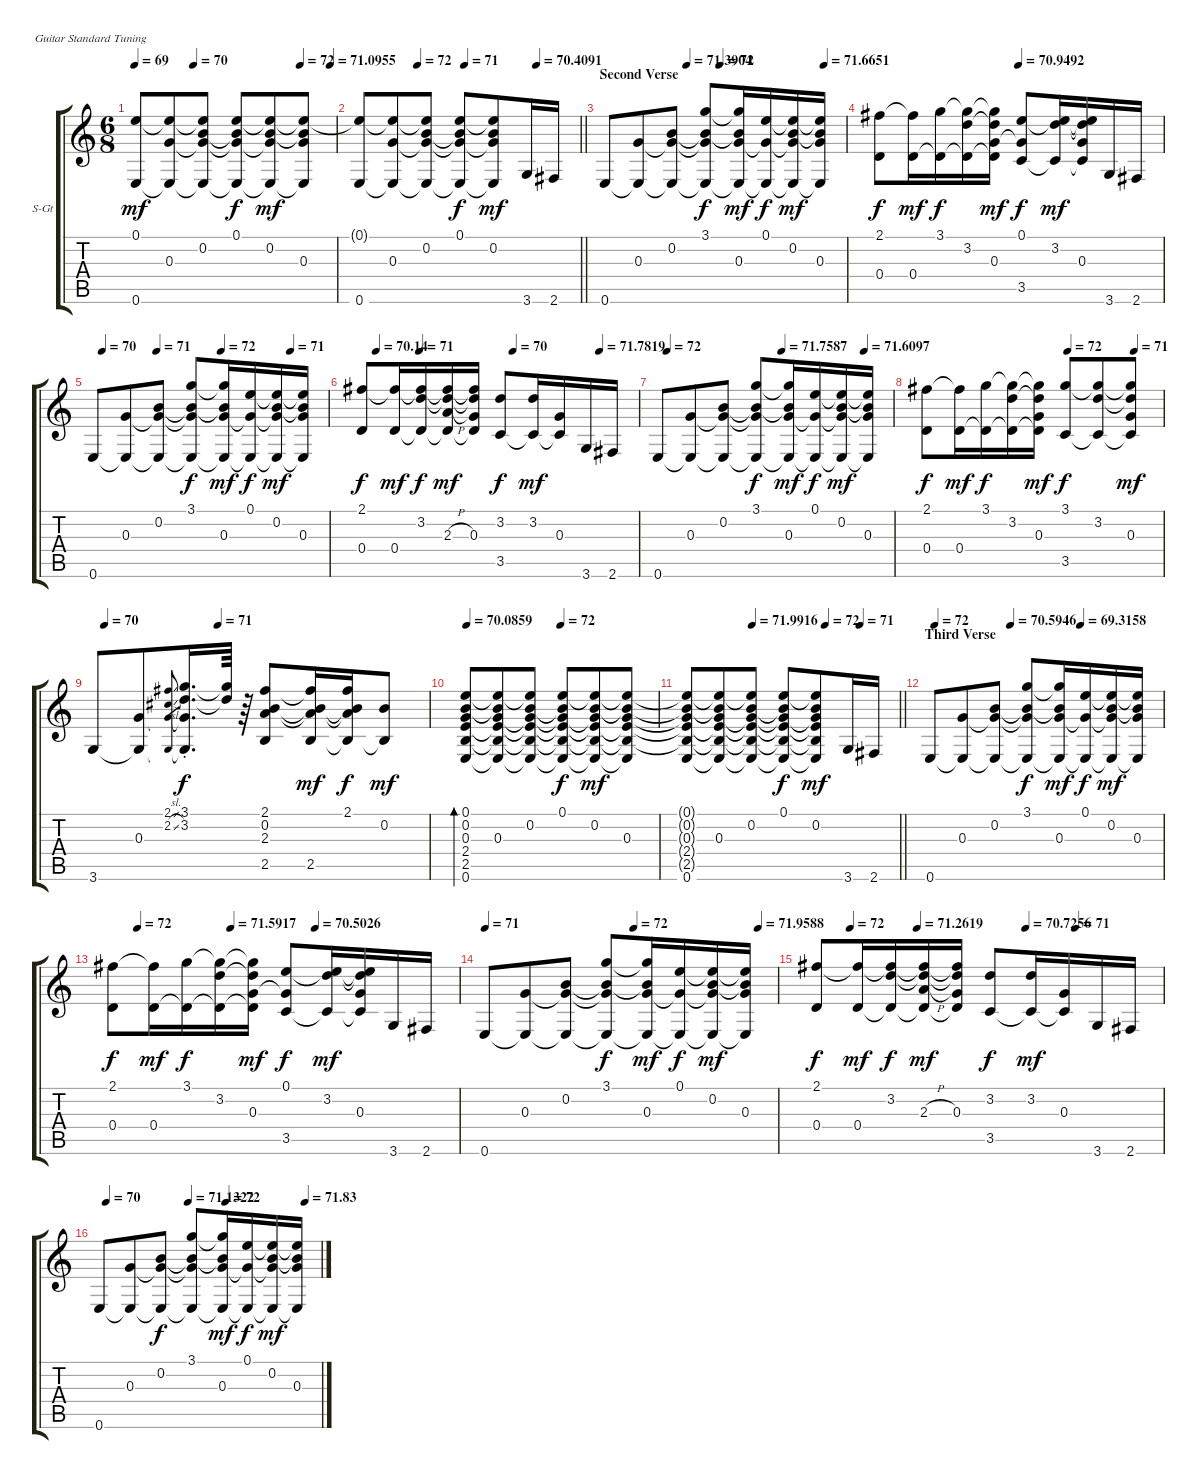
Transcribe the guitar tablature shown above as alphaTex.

\bracketExtendMode groupsimilarinstruments
\firstSystemTrackNameOrientation horizontal
\otherSystemsTrackNameOrientation horizontal
\track ("Electric clean 1 " "S-Gt") {instrument acousticguitarsteel}
\staff {score tabs}
\tuning (E4 B3 G3 D3 A2 E2)
\ts (6 8)
\tempo 69
\tempo (70 0.29375)
\tempo (72 0.825)
\tempo (71.0955 0.975)
\clef g2
\ks c
(0.1 0.6).8{dy mf} (0.3 0.1{t} 0.6{t}).8 (0.2 0.1{t} 0.6{t} 0.3{t}).8 (0.1 0.6{t} 0.3{t} 0.2{t}).8{dy f} (0.2 0.1{t} 0.6{t} 0.3{t}).8{dy mf} (0.3 0.1{t} 0.6{t} 0.2{t}).8 |
\tempo (72 0.26875)
\tempo (71 0.48125)
\tempo (70.4091 0.80625)
\barLineRight lightlight
(0.6 0.1{t}).8 (0.3 0.1{t} 0.6{t}).8 (0.2 0.1{t} 0.3{t} 0.6{t}).8 (0.1 0.2{t} 0.3{t} 0.6{t}).8{dy f} (0.2 0.1{t} 0.3{t} 0.6{t}).8{dy mf} 3.6.16 2.6.16 |
\section ("" "Second Verse")
\tempo (71.3904 0.34375)
\tempo (72 0.48125)
\tempo (71.6651 0.9125)
0.6.8 (0.3 0.6{t}).8 (0.2 0.6{t} 0.3{t}).8 (3.1 0.6{t} 0.3{t} 0.2{t}).8{dy f} (0.3 0.6{t} 3.1{t} 0.2{t}).16{dy mf} (0.1 0.6{t} 0.3{t}).16{dy f} (0.2 0.6{t} 0.3{t} 0.1{t}).16{dy mf} (0.3 0.6{t} 0.1{t} 0.2{t}).16 |
\tempo (70.9492 0.49375)
(2.1 0.4).8{dy f} (0.4 2.1{t}).16{dy mf} (3.1 0.4{t}).16{dy f} (3.2 0.4{t} 3.1{t}).16 (0.3 0.4{t} 3.1{t} 3.2{t}).16{dy mf} (0.1 3.5 0.3{t}).8{dy f} (3.2 3.5{t} 0.1{t}).16{dy mf} (0.3 3.5{t} 3.2{t} 0.1{t}).16 3.6.16 2.6.16 |
\tempo (70 0.04375)
\tempo (71 0.275)
\tempo (72 0.55)
\tempo (71 0.84375)
0.6.8 (0.3 0.6{t}).8 (0.2 0.6{t} 0.3{t}).8 (3.1 0.6{t} 0.3{t} 0.2{t}).8{dy f} (0.3 0.6{t} 3.1{t} 0.2{t}).16{dy mf} (0.1 0.6{t} 0.3{t}).16{dy f} (0.2 0.6{t} 0.3{t} 0.1{t}).16{dy mf} (0.3 0.6{t} 0.1{t} 0.2{t}).16 |
\tempo (70.14 0.05625)
\tempo (71 0.2125)
\tempo (70 0.55)
\tempo (71.7819 0.8625)
(2.1 0.4).8{dy f} (0.4 2.1{t}).16{dy mf} (3.2 0.4{t} 2.1{t}).16{dy f} (2.3{h} 0.4{t} 2.1{t} 3.2{t}).16{dy mf} (0.3 0.4{t} 2.1{t} 3.2{t}).16 (3.2 3.5).8{dy f} (3.5{t} 3.2).16{dy mf} (3.5{t} 0.3).16 3.6.16 2.6.16 |
\tempo (72 0.04375)
\tempo (71.7587 0.53125)
\tempo (71.6097 0.88125)
0.6.8 (0.3 0.6{t}).8 (0.2 0.6{t} 0.3{t}).8 (3.1 0.6{t} 0.3{t} 0.2{t}).8{dy f} (0.3 0.6{t} 3.1{t} 0.2{t}).16{dy mf} (0.1 0.6{t} 0.3{t}).16{dy f} (0.2 0.6{t} 0.3{t} 0.1{t}).16{dy mf} (0.3 0.6{t} 0.1{t} 0.2{t}).16 |
\tempo (72 0.6)
\tempo (71 0.88125)
(2.1 0.4).8{dy f} (0.4 2.1{t}).16{dy mf} (3.1 0.4{t}).16{dy f} (3.2 0.4{t} 3.1{t}).16 (0.3 0.4{t} 3.1{t} 3.2{t}).16{dy mf} (3.1 3.5).8{dy f} (3.2 3.1{t} 3.5{t}).8 (0.3 3.1{t} 3.2{t} 3.5{t}).8{dy mf} |
\tempo (70 0.0375)
\tempo (71 0.375)
3.6.8 (0.3 3.6{t}).8 (2.2{sl} 2.1{ss} 3.6{t} 0.3{t}).8{gr} (3.1{st} 3.2{st} 3.6{t} 0.3{t}).16{d dy f} (3.1{t} 3.2{t}).64 r.64 (2.1 0.2 2.3 2.5).8 (2.5 2.1{t} 0.2{t} 2.3{t}).16{dy mf} (2.1 2.3{t} 0.2{t} 2.5{t}).16{dy f} (0.2 2.5{t}).8{dy mf} |
\tempo (70.0859 0.0125)
\tempo (72 0.5)
(0.1 0.6 2.5 2.4 0.3 0.2).8{bd 44} (0.3 0.6{t} 2.5{t} 2.4{t} 0.1{t} 0.2{t}).8 (0.2 0.6{t} 2.5{t} 2.4{t} 0.3{t} 0.1{t}).8 (0.1 0.6{t} 2.5{t} 2.4{t} 0.3{t} 0.2{t}).8{dy f} (0.2 0.6{t} 2.5{t} 2.4{t} 0.1{t} 0.3{t}).8{dy mf} (0.3 0.6{t} 2.5{t} 2.4{t} 0.2{t} 0.1{t}).8 |
\tempo (71.9916 0.3125)
\tempo (72 0.65625)
\tempo (71 0.81875)
\barLineRight lightlight
(0.6 0.1{t} 0.2{t} 0.3{t} 2.4{t} 2.5{t}).8 (0.3 0.1{t} 0.2{t} 0.6{t} 2.5{t} 2.4{t}).8 (0.2 0.1{t} 0.6{t} 2.5{t} 2.4{t} 0.3{t}).8 (0.1 0.6{t} 2.5{t} 2.4{t} 0.3{t} 0.2{t}).8{dy f} (0.2 0.6{t} 2.5{t} 2.4{t} 0.3{t} 0.1{t}).8{dy mf} 3.6.16 2.6.16 |
\section ("" "Third Verse")
\tempo (72 0.025)
\tempo (70.5946 0.35)
\tempo (69.3158 0.65)
0.6.8 (0.3 0.6{t}).8 (0.2 0.6{t} 0.3{t}).8 (3.1 0.6{t} 0.3{t} 0.2{t}).8{dy f} (0.3 0.6{t} 3.1{t} 0.2{t}).16{dy mf} (0.1 0.6{t} 0.3{t}).16{dy f} (0.2 0.6{t} 0.3{t} 0.1{t}).16{dy mf} (0.3 0.6{t} 0.1{t} 0.2{t}).16 |
\tempo (72 0.075)
\tempo (71.5917 0.34375)
\tempo (70.5026 0.5875)
(2.1 0.4).8{dy f} (0.4 2.1{t}).16{dy mf} (3.1 0.4{t}).16{dy f} (3.2 0.4{t} 3.1{t}).16 (0.3 0.4{t} 3.1{t} 3.2{t}).16{dy mf} (0.1 3.5 0.3{t}).8{dy f} (3.2 3.5{t} 0.1{t}).16{dy mf} (0.3 3.5{t} 3.2{t} 0.1{t}).16 3.6.16 2.6.16 |
\tempo (71 0.00625)
\tempo (72 0.5125)
\tempo (71.9588 0.9375)
0.6.8 (0.3 0.6{t}).8 (0.2 0.6{t} 0.3{t}).8 (3.1 0.6{t} 0.3{t} 0.2{t}).8{dy f} (0.3 0.6{t} 3.1{t} 0.2{t}).16{dy mf} (0.1 0.6{t} 0.3{t}).16{dy f} (0.2 0.6{t} 0.3{t} 0.1{t}).16{dy mf} (0.3 0.6{t} 0.1{t} 0.2{t}).16 |
\tempo (72 0.1)
\tempo (71.2619 0.29375)
\tempo (70.7256 0.60625)
\tempo (71 0.75)
(2.1 0.4).8{dy f} (0.4 2.1{t}).16{dy mf} (3.2 0.4{t} 2.1{t}).16{dy f} (2.3{h} 0.4{t} 2.1{t} 3.2{t}).16{dy mf} (0.3 0.4{t} 2.1{t} 3.2{t}).16 (3.2 3.5).8{dy f} (3.5{t} 3.2).16{dy mf} (3.5{t} 0.3).16 3.6.16 2.6.16 |
\tempo (70 0.0375)
\tempo (71.1322 0.40625)
\tempo (72 0.575)
\tempo (71.83 0.93125)
0.6.8 (0.3 0.6{t}).8 (0.2 0.6{t} 0.3{t}).8{dy f} (3.1 0.6{t} 0.3{t} 0.2{t}).8 (0.3 0.6{t} 3.1{t} 0.2{t}).16{dy mf} (0.1 0.6{t} 0.3{t}).16{dy f} (0.2 0.6{t} 0.3{t} 0.1{t}).16{dy mf} (0.3 0.6{t} 0.1{t} 0.2{t}).16
